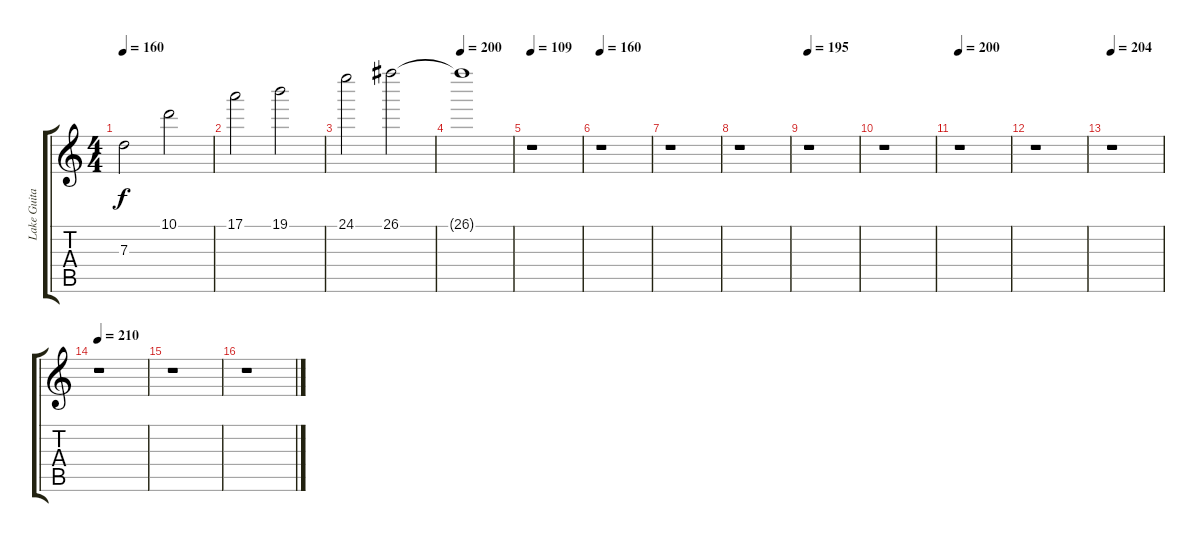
\track ("Lake Guitar (Gibson J-200)" "Lake Guita") {instrument acousticguitarsteel}
\staff {score tabs}
\tuning (E4 B3 G3 D3 A2 E2) {hide}
\ts (4 4)
\tempo 159
\tempo 160
\clef g2
\ks c
7.3.2{dy f} 10.1.2 |
17.1.2 19.1.2 |
24.1.2 26.1.2 |
\tempo 120
\tempo 200
26.1{t}.1 |
\tempo 109
r.1 |
\tempo 160
r.1 |
r.1 |
r.1 |
\tempo 195
r.1 |
r.1 |
\tempo 200
r.1 |
r.1 |
\tempo 204
r.1 |
\tempo 210
r.1 |
r.1 |
r.1
